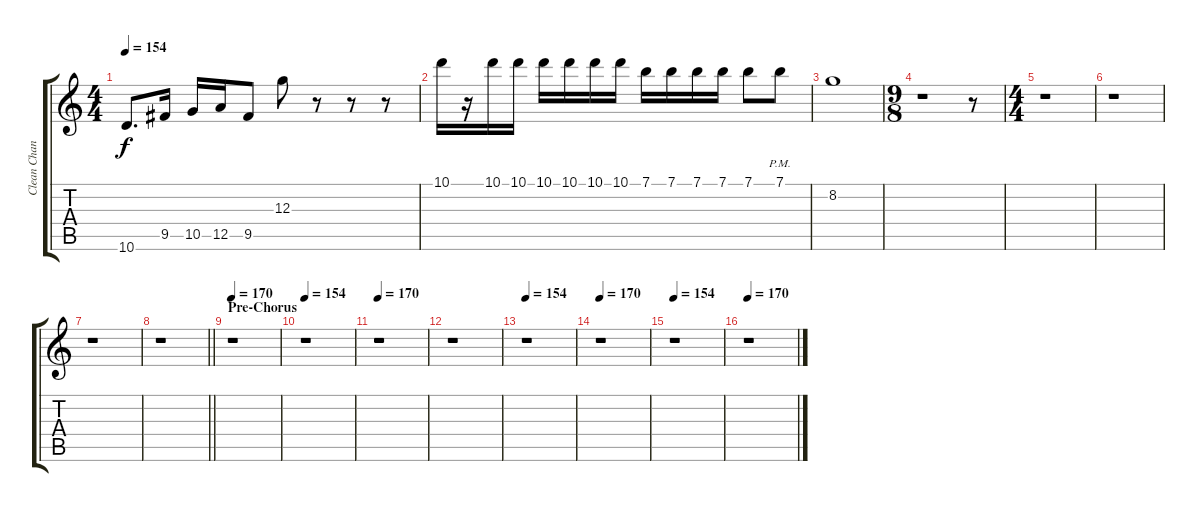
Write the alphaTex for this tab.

\track ("Clean Channel Rhythm_Overdub" "Clean Chan") {instrument electricguitarjazz}
\staff {score tabs}
\tuning (E4 B3 G3 D3 A2 E2) {hide}
\ts (4 4)
\tempo 154
\clef g2
\ks c
10.6.8{d dy f} 9.5.16 10.5.16 12.5.16 9.5.8 12.3.8 r.8 r.8 r.8 |
10.1.16 r.16 10.1.16 10.1.16 10.1.16 10.1.16 10.1.16 10.1.16 7.1.16 7.1.16 7.1.16 7.1.16 7.1.8 7.1{pm}.8 |
8.2.1 |
\ts (9 8)
r.1 r.8 |
\ts (4 4)
r.1 |
r.1 |
r.1 |
\barLineRight lightlight
r.1 |
\section ("" "Pre-Chorus ")
\tempo 170
r.1 |
\tempo 154
r.1 |
\tempo 170
r.1 |
r.1 |
\tempo 154
r.1 |
\tempo 170
r.1 |
\tempo 154
r.1 |
\tempo 170
r.1
